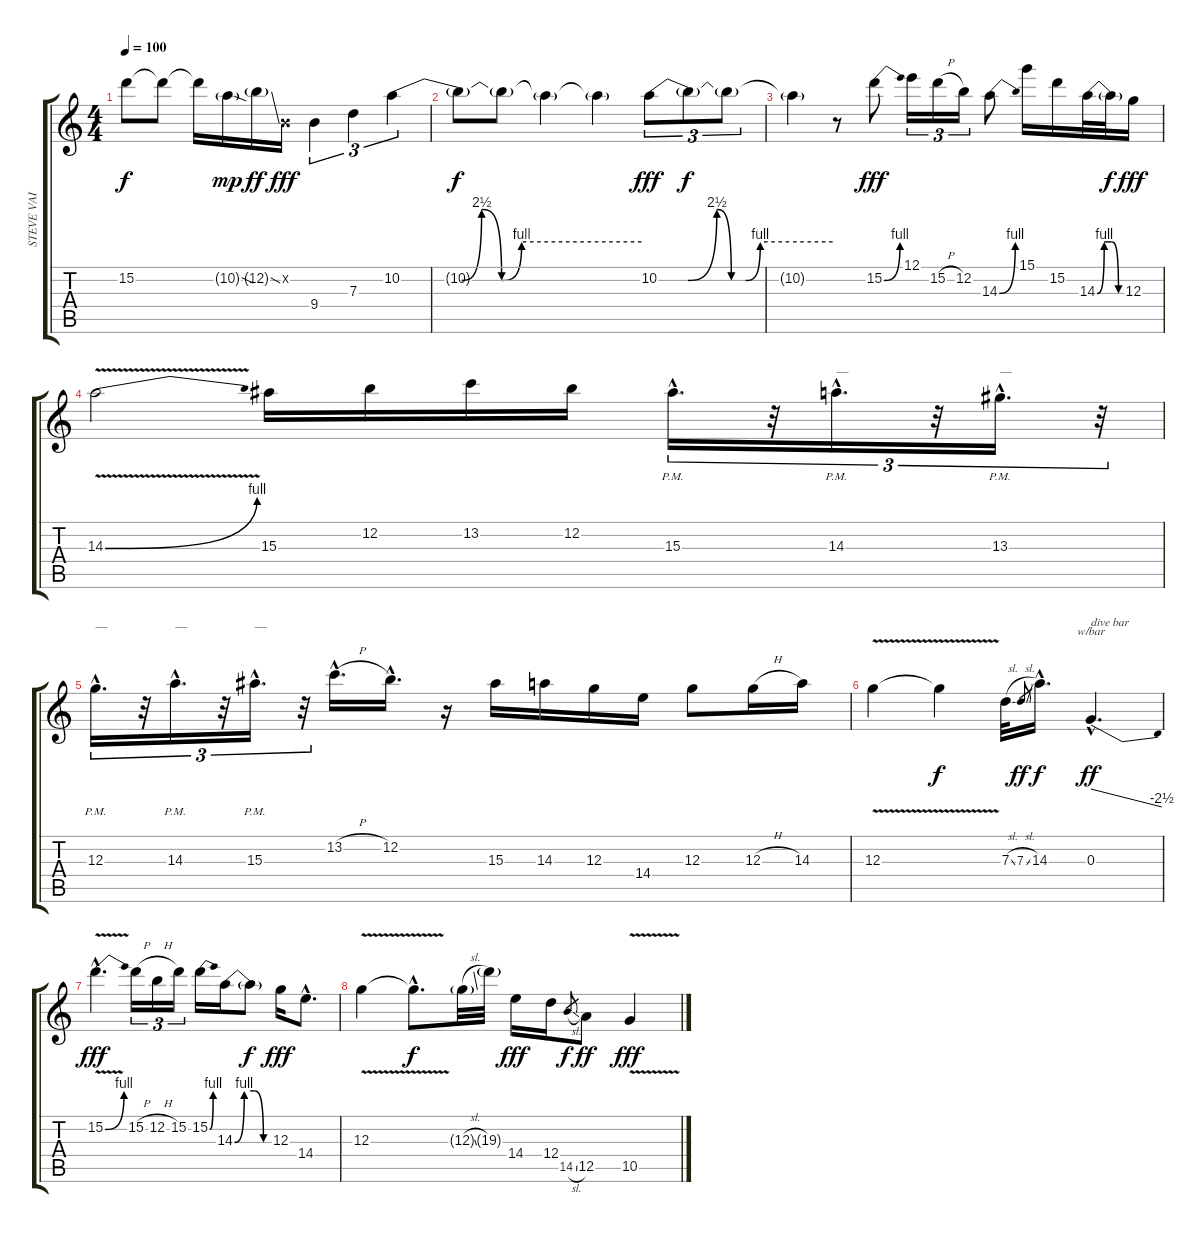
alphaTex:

\track ("STEVE VAI" "STEVE VAI") {instrument overdrivenguitar}
\staff {score tabs}
\tuning (E4 B3 G3 D3 A2 E2) {hide}
\ts (4 4)
\tempo 100
\clef g2
\ks c
15.2{t}.8{dy f} 15.2{t}.8 15.2{t}.16 10.2{sod g}.16{dy mp} 12.2{ss g}.16{dy ff} 0.2{x}.16{dy fff} 9.4.4{tu (3 2)} 7.3.4{tu (3 2)} 10.2{be (custom 0 0 15 0 20 10 25 0 30 4 60 4)}.4{tu (3 2)} |
10.2{t}.8{dy f} 10.2{t}.8 10.2{t}.4 10.2{t}.4 10.2{be (custom 0 0 10 0 20 10 25 0 30 0 35 4 45 4 60 4)}.8{tu (3 2) dy fff} 10.2{t}.8{tu (3 2) dy f} 10.2{t}.8{tu (3 2)} |
10.2{t}.4 r.8 15.2{be (bend 0 0 60 4)}.8{dy fff} 12.1.16{tu (3 2)} 15.2{h}.16{tu (3 2)} 12.2.16{tu (3 2)} 14.3{be (bend 0 0 60 4)}.8 15.1.16 15.2.16 14.3{be (custom 0 0 15 4 30 4 45 0 60 0)}.32 14.3{t}.32{dy f} 12.3.16{dy fff} |
14.3{be (bend 0 0 60 4) v}.2 15.3.16 12.2.16 13.2.16 12.2.16 15.3{hac pm}.16{d tu (3 2)} r.32{tu (3 2)} 14.3{hac pm}.16{d tu (3 2) txt "__"} r.32{tu (3 2)} 13.3{hac pm}.16{d tu (3 2) txt "__"} r.32{tu (3 2)} |
12.3{hac pm}.16{d tu (3 2) txt "__"} r.32{tu (3 2)} 14.3{hac pm}.16{d tu (3 2) txt "__"} r.32{tu (3 2)} 15.3{hac pm}.16{d tu (3 2) txt "__"} r.32{tu (3 2)} 13.2{h hac}.16{d} 12.2{hac}.16{d} r.16 15.3.16 14.3.16 12.3.16 14.4.16 12.3.8 12.3{h}.16 14.3.16 |
12.3{v}.4 12.3{t}.4{dy f} 7.3{sl}.32 7.3{sl}.8{gr dy ff} 14.3{hac}.16{d dy f} 0.3{hac}.4{d tbe (dive default 0 0 60 -10) txt "dive bar" dy ff} |
15.2{be (bend 0 0 60 4) v hac}.4{d dy fff} 15.2{h}.16{tu (3 2)} 12.2{h}.16{tu (3 2)} 15.2.16{tu (3 2)} 15.2{be (bend 0 0 60 4)}.16 14.3{be (custom 0 0 15 4 30 4 45 0 60 0)}.16 14.3{t}.8{dy f} 12.3.16{dy fff} 14.4{hac}.8{d} |
12.3{v}.4 12.3{hac t}.8{d dy f} 12.3{sl g}.32 19.3{g}.32 14.4.16{dy fff} 12.4.16 14.5{sl}.8{gr dy f} 12.5.8{dy ff} 10.5{v}.4{dy fff}
